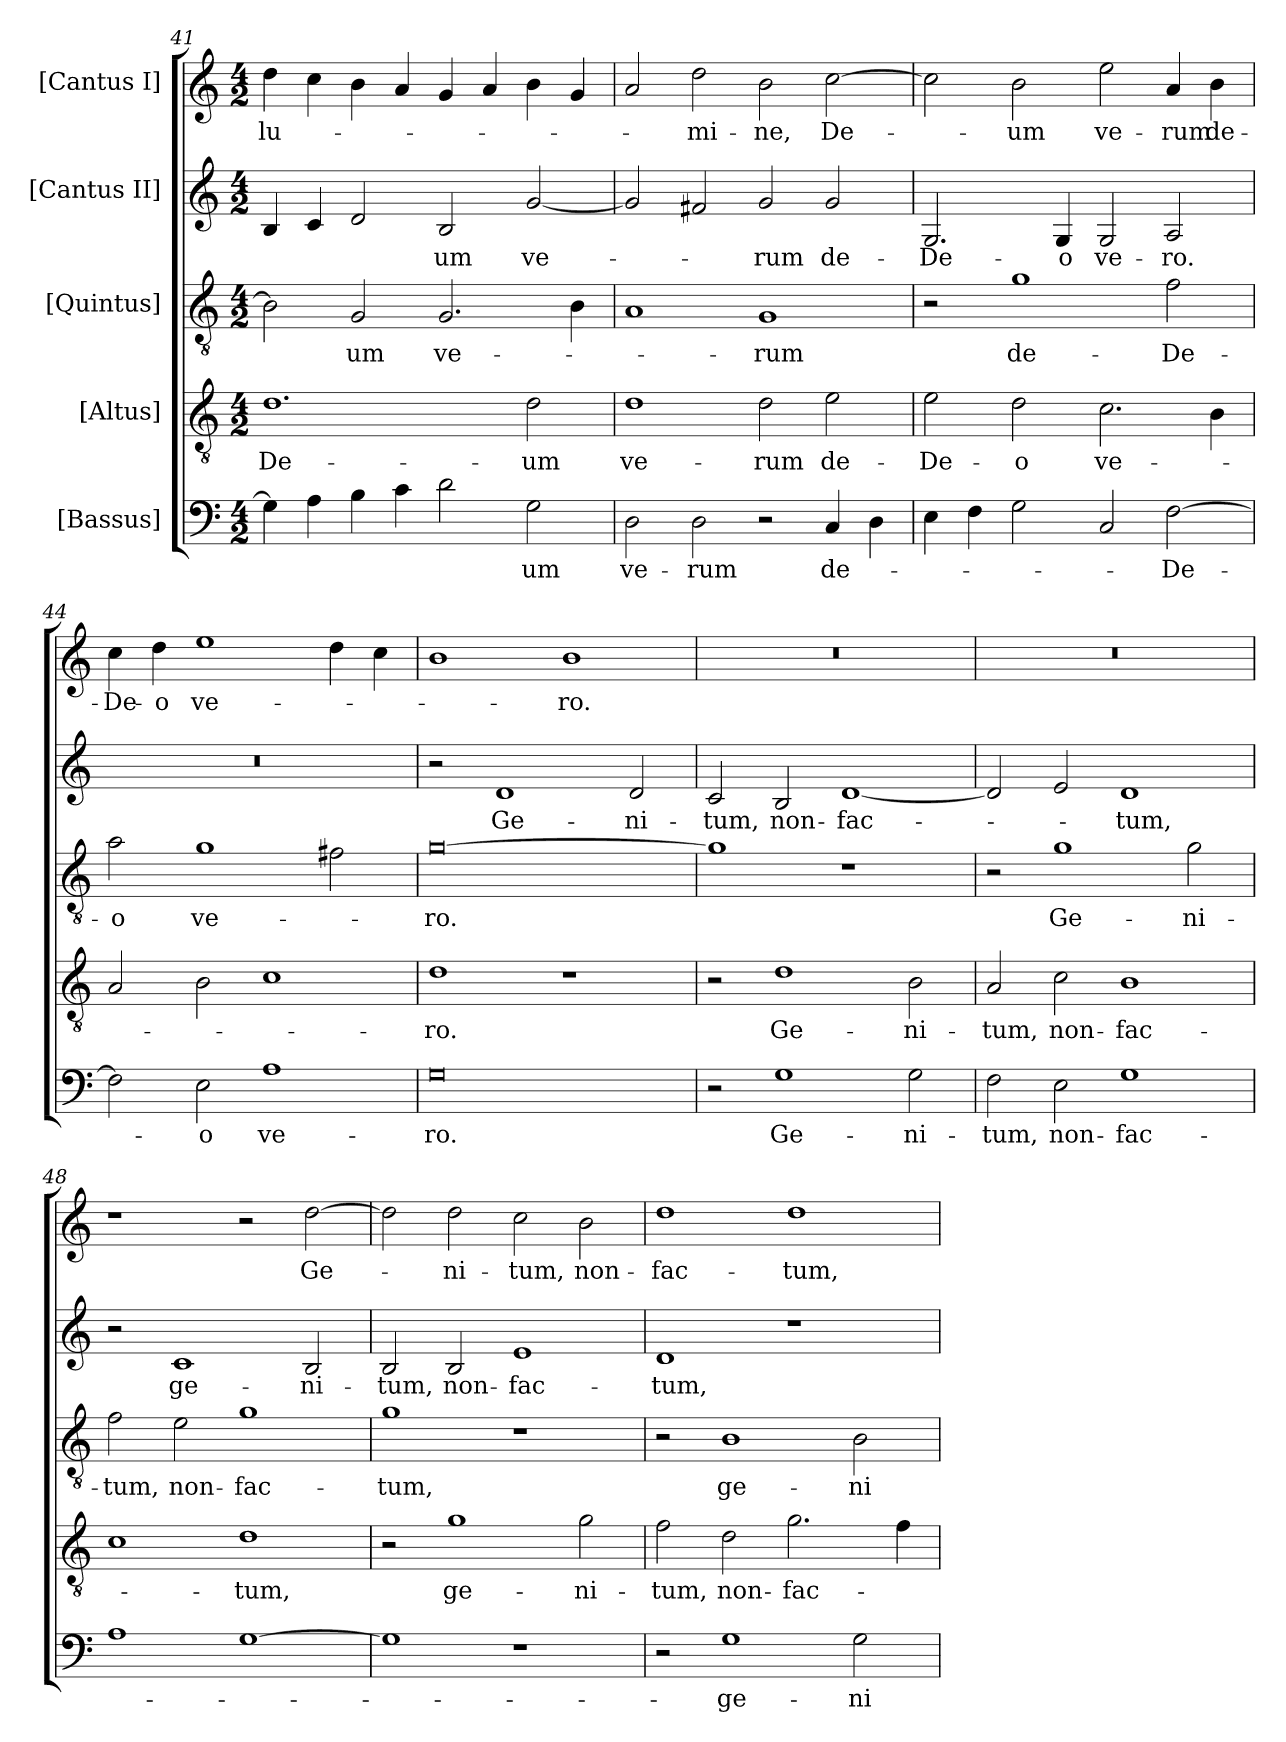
**kern	**text	**kern	**text	**kern	**text	**kern	**text	**kern	**text
*part5	*part5	*part4	*part4	*part3	*part3	*part2	*part2	*part1	*part1
*staff5	*staff5	*staff4	*staff4	*staff3	*staff3	*staff2	*staff2	*staff1	*staff1
*I"[Bassus]	*	*I"[Altus]	*	*I"[Quintus]	*	*I"[Cantus II]	*	*I"[Cantus I]	*
*clefF4	*	*clefGv2	*	*clefGv2	*	*clefG2	*	*clefG2	*
*k[]	*	*k[]	*	*k[]	*	*k[]	*	*k[]	*
*M4/2	*	*M4/2	*	*M4/2	*	*M4/2	*	*M4/2	*
=41	=41	=41	=41	=41	=41	=41	=41	=41	=41
4G\]	.	1.d\	De-	2B\]	.	4B/	.	4dd\	lu-
4A\	.	.	.	.	.	4c/	.	4cc\	.
4B\	.	.	.	2G/	-um	2d/	.	4b\	.
4c\	.	.	.	.	.	.	.	4a/	.
2d\	.	.	.	2.G/	ve-	2B/	-um	4g/	.
.	.	.	.	.	.	.	.	4a/	.
2G\	-um	2d\	-um	.	.	[2g/	ve-	4b\	.
.	.	.	.	4B\	.	.	.	4g/	.
=42	=42	=42	=42	=42	=42	=42	=42	=42	=42
2D\	ve-	1d\	ve-	1A/	.	2g/]	.	2a/	.
2D\	-rum	.	.	.	.	2f#X/	.	2dd\	-mi-
2r	.	2d\	-rum	1G/	-rum	2g/	-rum	2b\	-ne,
4C/	de-	2e\	de-	.	.	2g/	de-	[2cc\	De-
4D\	.	.	.	.	.	.	.	.	.
=43	=43	=43	=43	=43	=43	=43	=43	=43	=43
4E\	.	2e\	De-	2r	.	2.G/	De-	2cc\]	.
4F\	.	.	.	.	.	.	.	.	.
2G\	.	2d\	-o	1g\	de-	.	.	2b\	-um
.	.	.	.	.	.	4G/	-o	.	.
2C/	.	2.c\	ve-	.	.	2G/	ve-	2ee\	ve-
[2F\	De-	.	.	2f\	De-	2A/	-ro.	4a/	-rum
.	.	4B\	.	.	.	.	.	4b\	de-
=44	=44	=44	=44	=44	=44	=44	=44	=44	=44
2F\]	.	2A/	.	2a\	-o	0r	.	4cc\	De-
.	.	.	.	.	.	.	.	4dd\	-o
2E\	-o	2B\	.	1g\	ve-	.	.	1ee\	ve-
1A\	ve-	1c\	.	.	.	.	.	.	.
.	.	.	.	2f#X\	.	.	.	4dd\	.
.	.	.	.	.	.	.	.	4cc\	.
=45	=45	=45	=45	=45	=45	=45	=45	=45	=45
0G\	-ro.	1d\	-ro.	[0g\	-ro.	2r	.	1b\	.
.	.	.	.	.	.	1d/	Ge-	.	.
.	.	1r	.	.	.	.	.	1b\	-ro.
.	.	.	.	.	.	2d/	-ni-	.	.
=46	=46	=46	=46	=46	=46	=46	=46	=46	=46
2r	.	2r	.	1g\]	.	2c/	-tum,	0r	.
1G\	Ge-	1d\	Ge-	.	.	2B/	non-	.	.
.	.	.	.	1r	.	[1d/	fac-	.	.
2G\	-ni-	2B\	-ni-	.	.	.	.	.	.
=47	=47	=47	=47	=47	=47	=47	=47	=47	=47
2F\	-tum,	2A/	-tum,	2r	.	2d/]	.	0r	.
2E\	non-	2c\	non-	1g\	Ge-	2e/	.	.	.
1G\	fac-	1B\	fac-	.	.	1d/	-tum,	.	.
.	.	.	.	2g\	-ni-	.	.	.	.
=48	=48	=48	=48	=48	=48	=48	=48	=48	=48
1A\	.	1c\	.	2f\	-tum,	2r	.	1r	.
.	.	.	.	2e\	non-	1c/	ge-	.	.
[1G\	.	1d\	-tum,	1g\	fac-	.	.	2r	.
.	.	.	.	.	.	2B/	-ni-	[2dd\	Ge-
=49	=49	=49	=49	=49	=49	=49	=49	=49	=49
1G\]	.	2r	.	1g\	-tum,	2B/	-tum,	2dd\]	.
.	.	1g\	ge-	.	.	2B/	non-	2dd\	-ni-
1r	.	.	.	1r	.	1e/	fac-	2cc\	-tum,
.	.	2g\	-ni-	.	.	.	.	2b\	non-
=50	=50	=50	=50	=50	=50	=50	=50	=50	=50
2r	.	2f\	-tum,	2r	.	1d/	-tum,	1dd\	fac-
1G\	ge-	2d\	non-	1B\	ge-	.	.	.	.
.	.	2.g\	fac-	.	.	1r	.	1dd\	-tum,
2G\	-ni-	.	.	2B\	-ni-	.	.	.	.
.	.	4f\	.	.	.	.	.	.	.
=	=	=	=	=	=	=	=	=	=
*-	*-	*-	*-	*-	*-	*-	*-	*-	*-
